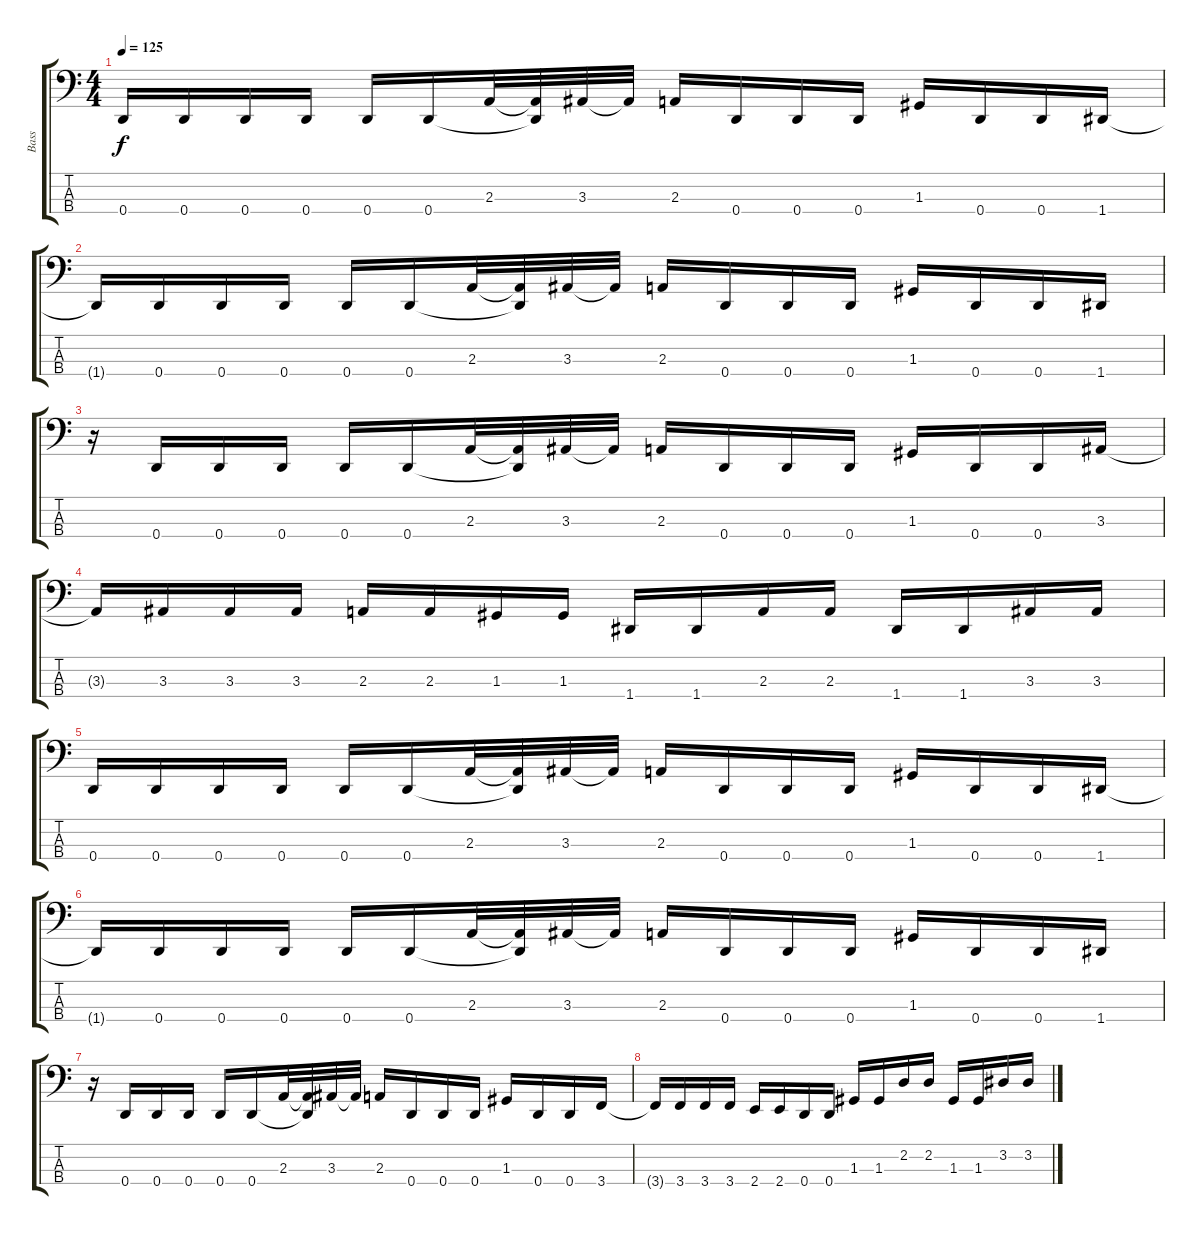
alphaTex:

\track ("Bass" "Bass") {instrument electricbasspick}
\staff {score tabs}
\tuning (F2 C2 G1 D1) {hide}
\ts (4 4)
\tempo 125
\clef f4
\ks c
0.4.16{dy f} 0.4.16 0.4.16 0.4.16 0.4.16 0.4.16 2.3.32 (2.3{t} 0.4{t}).32 3.3.32 3.3{t}.32 2.3.16 0.4.16 0.4.16 0.4.16 1.3.16 0.4.16 0.4.16 1.4.16 |
1.4{t}.16 0.4.16 0.4.16 0.4.16 0.4.16 0.4.16 2.3.32 (2.3{t} 0.4{t}).32 3.3.32 3.3{t}.32 2.3.16 0.4.16 0.4.16 0.4.16 1.3.16 0.4.16 0.4.16 1.4.16 |
r.16 0.4.16 0.4.16 0.4.16 0.4.16 0.4.16 2.3.32 (2.3{t} 0.4{t}).32 3.3.32 3.3{t}.32 2.3.16 0.4.16 0.4.16 0.4.16 1.3.16 0.4.16 0.4.16 3.3.16 |
3.3{t}.16 3.3.16 3.3.16 3.3.16 2.3.16 2.3.16 1.3.16 1.3.16 1.4.16 1.4.16 2.3.16 2.3.16 1.4.16 1.4.16 3.3.16 3.3.16 |
0.4.16 0.4.16 0.4.16 0.4.16 0.4.16 0.4.16 2.3.32 (2.3{t} 0.4{t}).32 3.3.32 3.3{t}.32 2.3.16 0.4.16 0.4.16 0.4.16 1.3.16 0.4.16 0.4.16 1.4.16 |
1.4{t}.16 0.4.16 0.4.16 0.4.16 0.4.16 0.4.16 2.3.32 (2.3{t} 0.4{t}).32 3.3.32 3.3{t}.32 2.3.16 0.4.16 0.4.16 0.4.16 1.3.16 0.4.16 0.4.16 1.4.16 |
r.16 0.4.16 0.4.16 0.4.16 0.4.16 0.4.16 2.3.32 (2.3{t} 0.4{t}).32 3.3.32 3.3{t}.32 2.3.16 0.4.16 0.4.16 0.4.16 1.3.16 0.4.16 0.4.16 3.4.16 |
3.4{t}.16 3.4.16 3.4.16 3.4.16 2.4.16 2.4.16 0.4.16 0.4.16 1.3.16 1.3.16 2.2.16 2.2.16 1.3.16 1.3.16 3.2.16 3.2.16
